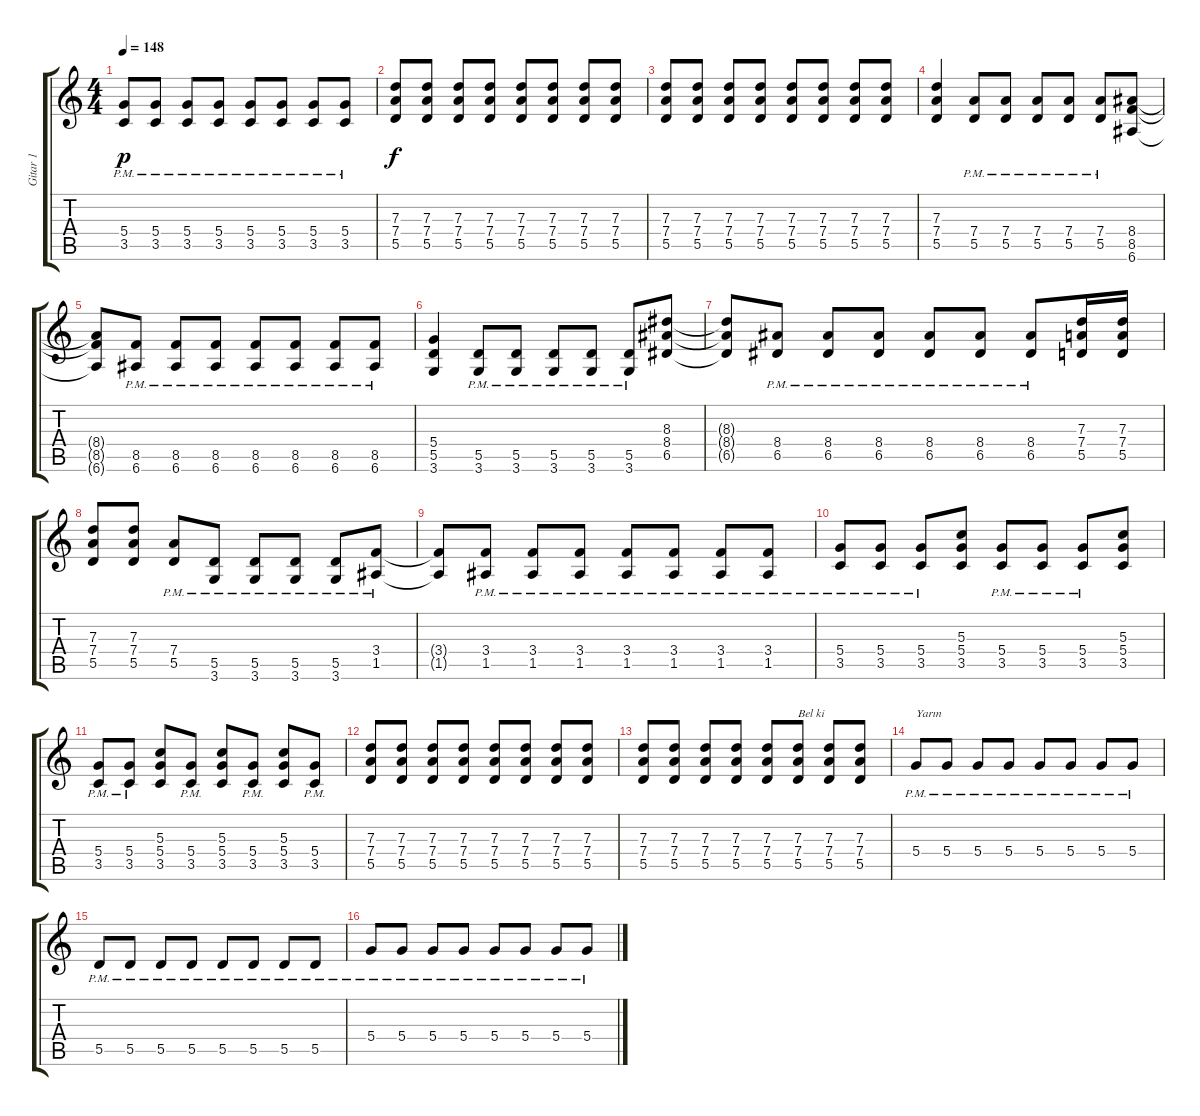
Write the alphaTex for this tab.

\track ("Gitar 1" "Gitar 1") {instrument distortionguitar}
\staff {score tabs}
\tuning (E4 B3 G3 D3 A2 E2) {hide}
\ts (4 4)
\tempo 148
\clef g2
\ks c
(5.4{pm} 3.5).8{dy p} (5.4{pm} 3.5).8 (5.4{pm} 3.5).8 (5.4{pm} 3.5).8 (5.4{pm} 3.5).8 (5.4{pm} 3.5).8 (5.4{pm} 3.5).8 (5.4{pm} 3.5).8 |
(7.3 7.4 5.5).8{dy f} (7.3 7.4 5.5).8 (7.3 7.4 5.5).8 (7.3 7.4 5.5).8 (7.3 7.4 5.5).8 (7.3 7.4 5.5).8 (7.3 7.4 5.5).8 (7.3 7.4 5.5).8 |
(7.3 7.4 5.5).8 (7.3 7.4 5.5).8 (7.3 7.4 5.5).8 (7.3 7.4 5.5).8 (7.3 7.4 5.5).8 (7.3 7.4 5.5).8 (7.3 7.4 5.5).8 (7.3 7.4 5.5).8 |
(7.3 7.4 5.5).4 (7.4{pm} 5.5{pm}).8 (7.4{pm} 5.5{pm}).8 (7.4{pm} 5.5{pm}).8 (7.4{pm} 5.5{pm}).8 (7.4{pm} 5.5{pm}).8 (8.4 8.5 6.6).8 |
(8.4{t} 8.5{t} 6.6{t}).8 (8.5{pm} 6.6{pm}).8 (8.5{pm} 6.6{pm}).8 (8.5{pm} 6.6{pm}).8 (8.5{pm} 6.6{pm}).8 (8.5{pm} 6.6{pm}).8 (8.5{pm} 6.6{pm}).8 (8.5{pm} 6.6{pm}).8 |
(5.4 5.5 3.6).4 (5.5{pm} 3.6).8 (5.5{pm} 3.6).8 (5.5{pm} 3.6).8 (5.5{pm} 3.6).8 (5.5{pm} 3.6).8 (8.3 8.4 6.5).8 |
(8.3{t} 8.4{t} 6.5{t}).8 (8.4{pm} 6.5{pm}).8 (8.4{pm} 6.5{pm}).8 (8.4{pm} 6.5{pm}).8 (8.4{pm} 6.5{pm}).8 (8.4{pm} 6.5{pm}).8 (8.4{pm} 6.5{pm}).8 (7.3 7.4 5.5).16 (7.3 7.4 5.5).16 |
(7.3 7.4 5.5).8 (7.3 7.4 5.5).8 (7.4{pm} 5.5{pm}).8 (5.5{pm} 3.6{pm}).8 (5.5{pm} 3.6{pm}).8 (5.5{pm} 3.6{pm}).8 (5.5{pm} 3.6).8 (3.4 1.5{pm}).8 |
(3.4{t} 1.5{t}).8 (3.4{pm} 1.5{pm}).8 (3.4{pm} 1.5{pm}).8 (3.4{pm} 1.5{pm}).8 (3.4{pm} 1.5{pm}).8 (3.4{pm} 1.5{pm}).8 (3.4{pm} 1.5{pm}).8 (3.4{pm} 1.5{pm}).8 |
(5.4{pm} 3.5{pm}).8 (5.4{pm} 3.5{pm}).8 (5.4{pm} 3.5{pm}).8 (5.3 5.4 3.5).8 (5.4{pm} 3.5{pm}).8 (5.4{pm} 3.5{pm}).8 (5.4{pm} 3.5{pm}).8 (5.3 5.4 3.5).8 |
(5.4{pm} 3.5{pm}).8 (5.4{pm} 3.5{pm}).8 (5.3 5.4 3.5).8 (5.4{pm} 3.5{pm}).8 (5.3 5.4 3.5).8 (5.4{pm} 3.5{pm}).8 (5.3 5.4 3.5).8 (5.4{pm} 3.5{pm}).8 |
(7.3 7.4 5.5).8 (7.3 7.4 5.5).8 (7.3 7.4 5.5).8 (7.3 7.4 5.5).8 (7.3 7.4 5.5).8 (7.3 7.4 5.5).8 (7.3 7.4 5.5).8 (7.3 7.4 5.5).8 |
(7.3 7.4 5.5).8 (7.3 7.4 5.5).8 (7.3 7.4 5.5).8 (7.3 7.4 5.5).8 (7.3 7.4 5.5).8 (7.3 7.4 5.5).8{txt "Bel ki  "} (7.3 7.4 5.5).8 (7.3 7.4 5.5).8 |
5.4{pm}.8{txt "Yarın" instrument electricguitarclean} 5.4{pm}.8 5.4{pm}.8 5.4{pm}.8 5.4{pm}.8 5.4{pm}.8 5.4{pm}.8 5.4{pm}.8 |
5.5{pm}.8 5.5{pm}.8 5.5{pm}.8 5.5{pm}.8 5.5{pm}.8 5.5{pm}.8 5.5{pm}.8 5.5{pm}.8 |
5.4{pm}.8 5.4{pm}.8 5.4{pm}.8 5.4{pm}.8 5.4{pm}.8 5.4{pm}.8 5.4{pm}.8 5.4{pm}.8
